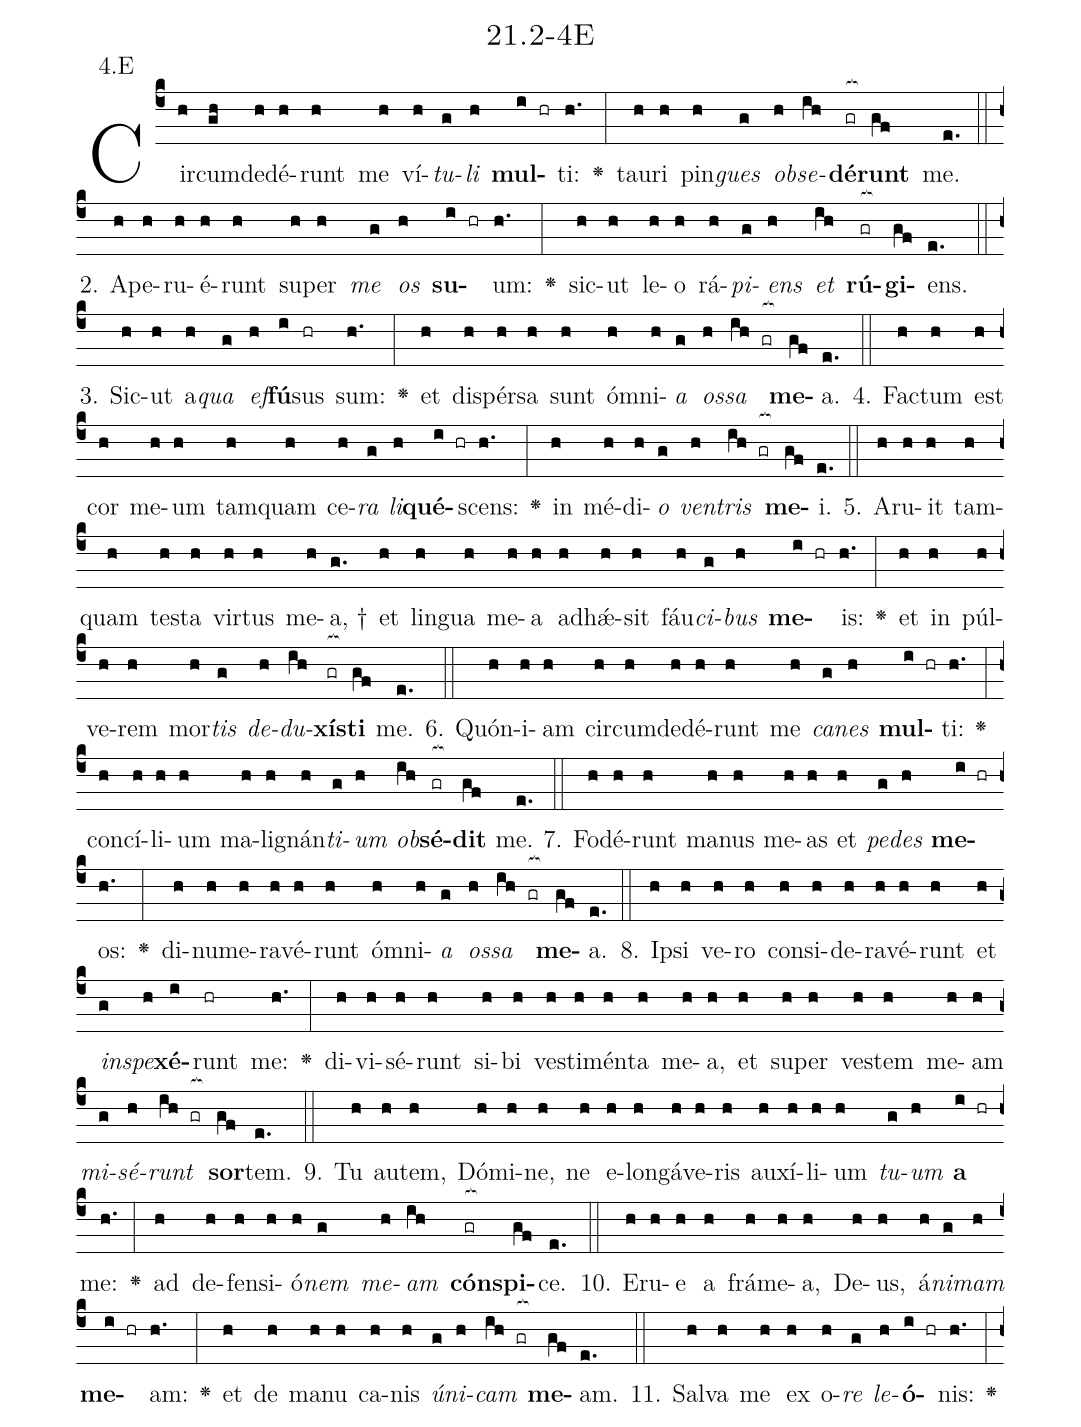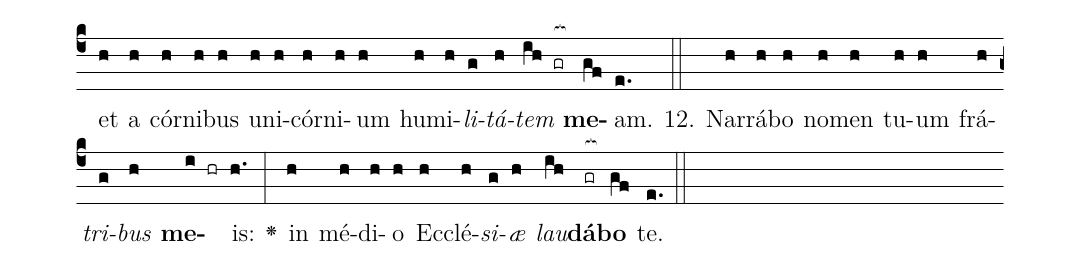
name: 21.2-4E;
annotation: 4.E;
%%
(c4)Cir(h)cum(gh)de(h)dé(h)runt(h) me(h) ví(h)<i>tu</i>(g)<i>li</i>(h) <b>mul</b>(i hr)ti:(h.) <v>\greheightstar</v>(:) tau(h)ri(h) pin(h)<i>gues</i>(g) <i>ob</i>(h)<i>se</i>(ih)<b>dé</b>(gr[ocb:1{])<b>runt</b>(gf[ocb:0}]) me.(e.) (::)
2. A(h)pe(h)ru(h)é(h)runt(h) su(h)per(h) <i>me</i>(g) <i>os</i>(h) <b>su</b>(i hr)um:(h.) <v>\greheightstar</v>(:) sic(h)ut(h) le(h)o(h) rá(h)<i>pi</i>(g)<i>ens</i>(h) <i>et</i>(ih) <b>rú</b>(gr[ocb:1{])<b>gi</b>(gf[ocb:0}])ens.(e.) (::)
3. Sic(h)ut(h) a(h)<i>qua</i>(g) <i>ef</i>(h)<b>fú</b>(i)sus(hr) sum:(h.) <v>\greheightstar</v>(:) et(h) di(h)spér(h)sa(h) sunt(h) óm(h)ni(h)<i>a</i>(g) <i>os</i>(h)<i>sa</i>(ih gr[ocb:1{]) <b>me</b>(gf[ocb:0}])a.(e.) (::)
4. Fac(h)tum(h) est(h) cor(h) me(h)um(h) tam(h)quam(h) ce(h)<i>ra</i>(g) <i>li</i>(h)<b>qué</b>(i hr)scens:(h.) <v>\greheightstar</v>(:) in(h) mé(h)di(h)<i>o</i>(g) <i>ven</i>(h)<i>tris</i>(ih gr[ocb:1{]) <b>me</b>(gf[ocb:0}])i.(e.) (::)
5. A(h)ru(h)it(h) tam(h)quam(h) tes(h)ta(h) vir(h)tus(h) me(h)a, †(g.) et(h) lin(h)gua(h) me(h)a(h) ad(h)hǽ(h)sit(h) fáu(h)<i>ci</i>(g)<i>bus</i>(h) <b>me</b>(i hr)is:(h.) <v>\greheightstar</v>(:) et(h) in(h) púl(h)ve(h)rem(h) mor(h)<i>tis</i>(g) <i>de</i>(h)<i>du</i>(ih)<b>xís</b>(gr[ocb:1{])<b>ti</b>(gf[ocb:0}]) me.(e.) (::)
6. Quón(h)i(h)am(h) cir(h)cum(h)de(h)dé(h)runt(h) me(h) <i>ca</i>(g)<i>nes</i>(h) <b>mul</b>(i hr)ti:(h.) <v>\greheightstar</v>(:) con(h)cí(h)li(h)um(h) ma(h)li(h)gnán(h)<i>ti</i>(g)<i>um</i>(h) <i>ob</i>(ih)<b>sé</b>(gr[ocb:1{])<b>dit</b>(gf[ocb:0}]) me.(e.) (::)
7. Fo(h)dé(h)runt(h) ma(h)nus(h) me(h)as(h) et(h) <i>pe</i>(g)<i>des</i>(h) <b>me</b>(i hr)os:(h.) <v>\greheightstar</v>(:) di(h)nu(h)me(h)ra(h)vé(h)runt(h) óm(h)ni(h)<i>a</i>(g) <i>os</i>(h)<i>sa</i>(ih gr[ocb:1{]) <b>me</b>(gf[ocb:0}])a.(e.) (::)
8. Ip(h)si(h) ve(h)ro(h) con(h)si(h)de(h)ra(h)vé(h)runt(h) et(h) <i>in</i>(g)<i>spe</i>(h)<b>xé</b>(i)runt(hr) me:(h.) <v>\greheightstar</v>(:) di(h)vi(h)sé(h)runt(h) si(h)bi(h) ves(h)ti(h)mén(h)ta(h) me(h)a,(h) et(h) su(h)per(h) ves(h)tem(h) me(h)am(h) <i>mi</i>(g)<i>sé</i>(h)<i>runt</i>(ih gr[ocb:1{]) <b>sor</b>(gf[ocb:0}])tem.(e.) (::)
9. Tu(h) au(h)tem,(h) Dó(h)mi(h)ne,(h) ne(h) e(h)lon(h)gá(h)ve(h)ris(h) au(h)xí(h)li(h)um(h) <i>tu</i>(g)<i>um</i>(h) <b>a</b>(i hr) me:(h.) <v>\greheightstar</v>(:) ad(h) de(h)fen(h)si(h)ó(h)<i>nem</i>(g) <i>me</i>(h)<i>am</i>(ih) <b>cón</b>(gr[ocb:1{])<b>spi</b>(gf[ocb:0}])ce.(e.) (::)
10. E(h)ru(h)e(h) a(h) frá(h)me(h)a,(h) De(h)us,(h) á(h)<i>ni</i>(g)<i>mam</i>(h) <b>me</b>(i hr)am:(h.) <v>\greheightstar</v>(:) et(h) de(h) ma(h)nu(h) ca(h)nis(h) <i>ú</i>(g)<i>ni</i>(h)<i>cam</i>(ih gr[ocb:1{]) <b>me</b>(gf[ocb:0}])am.(e.) (::)
11. Sal(h)va(h) me(h) ex(h) o(h)<i>re</i>(g) <i>le</i>(h)<b>ó</b>(i hr)nis:(h.) <v>\greheightstar</v>(:) et(h) a(h) cór(h)ni(h)bus(h) u(h)ni(h)cór(h)ni(h)um(h) hu(h)mi(h)<i>li</i>(g)<i>tá</i>(h)<i>tem</i>(ih gr[ocb:1{]) <b>me</b>(gf[ocb:0}])am.(e.) (::)
12. Nar(h)rá(h)bo(h) no(h)men(h) tu(h)um(h) frá(h)<i>tri</i>(g)<i>bus</i>(h) <b>me</b>(i hr)is:(h.) <v>\greheightstar</v>(:) in(h) mé(h)di(h)o(h) Ec(h)clé(h)<i>si</i>(g)<i>æ</i>(h) <i>lau</i>(ih)<b>dá</b>(gr[ocb:1{])<b>bo</b>(gf[ocb:0}]) te.(e.) (::)
